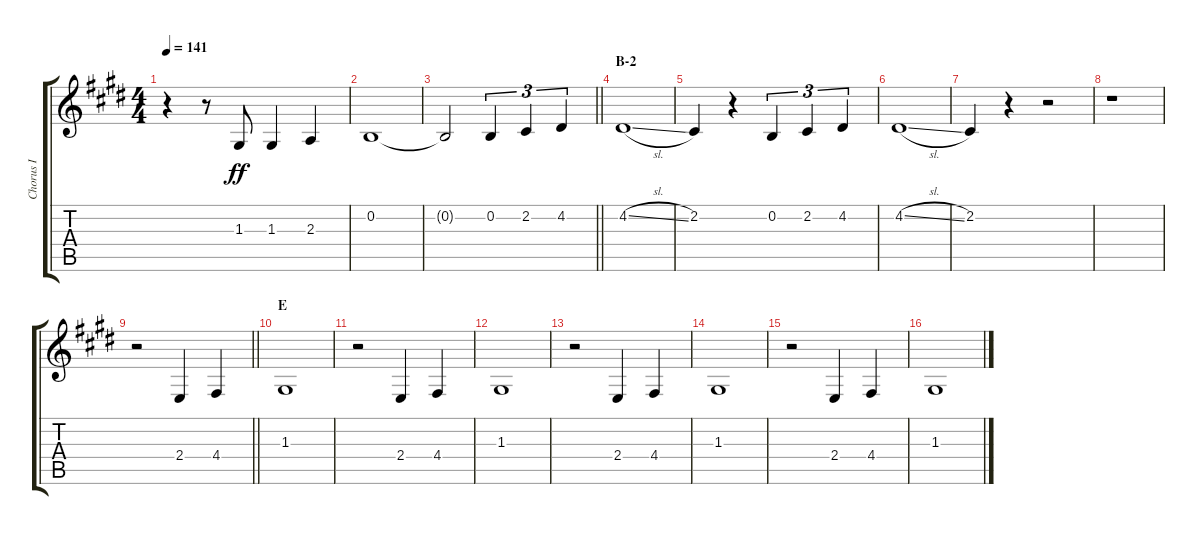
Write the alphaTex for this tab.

\track ("Chorus I" "Chorus I") {instrument voiceoohs}
\staff {score tabs}
\tuning (E4 B3 G3 D3 A2 E2) {hide}
\ts (4 4)
\tempo 141
\clef g2
\ks e
r.4{dy ff} r.8 1.3.8 1.3.4 2.3.4 |
0.2.1 |
\barLineRight lightlight
0.2{t}.2 0.2.4{tu (3 2)} 2.2.4{tu (3 2)} 4.2.4{tu (3 2)} |
\section ("" "B-2")
4.2{sl}.1 |
2.2.4 r.4 0.2.4{tu (3 2)} 2.2.4{tu (3 2)} 4.2.4{tu (3 2)} |
4.2{sl}.1 |
2.2.4 r.4 r.2 |
r.1 |
\barLineRight lightlight
r.2 2.4.4 4.4.4 |
\section ("" "E")
1.3.1 |
r.2 2.4.4 4.4.4 |
1.3.1 |
r.2 2.4.4 4.4.4 |
1.3.1 |
r.2 2.4.4 4.4.4 |
1.3.1
